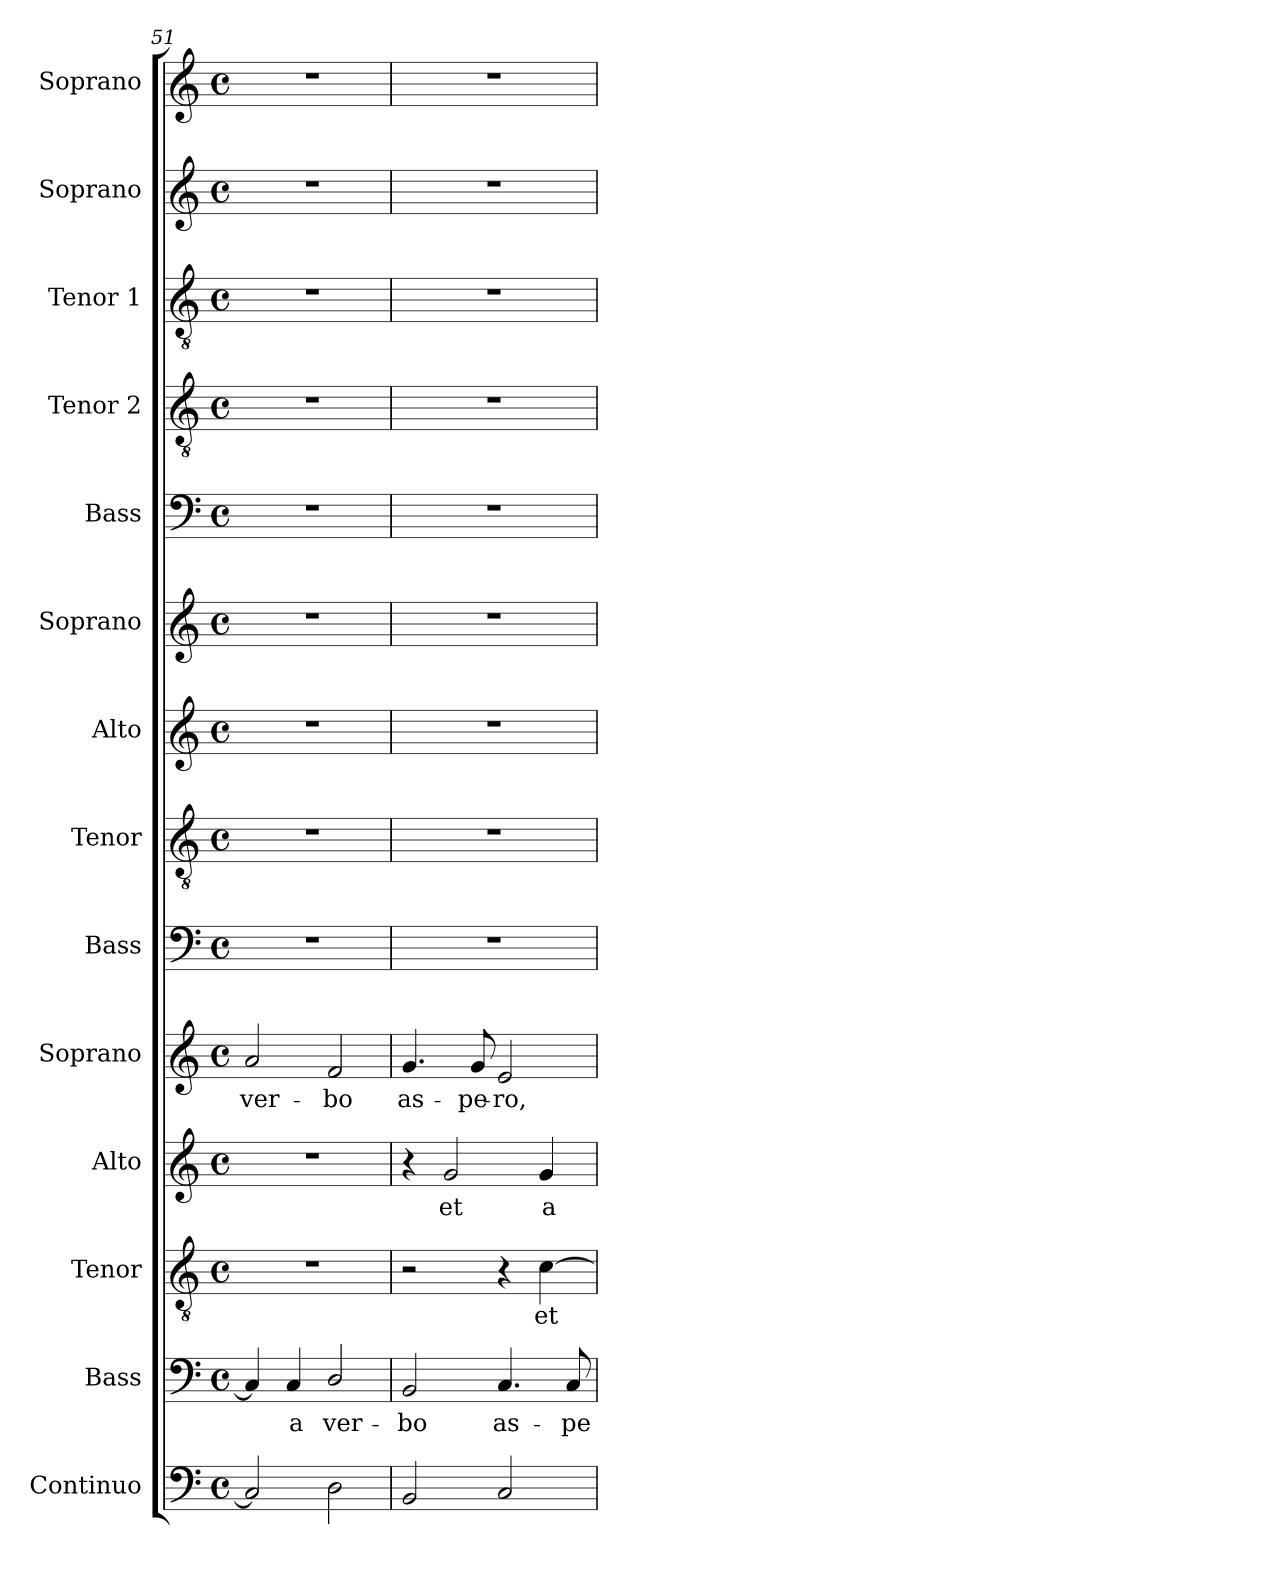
**kern	**kern	**text	**kern	**text	**kern	**text	**kern	**text	**kern	**kern	**kern	**kern	**kern	**kern	**kern	**kern	**kern
*part14	*part13	*part13	*part12	*part12	*part11	*part11	*part10	*part10	*part9	*part8	*part7	*part6	*part5	*part4	*part3	*part2	*part1
*staff14	*staff13	*staff13	*staff12	*staff12	*staff11	*staff11	*staff10	*staff10	*staff9	*staff8	*staff7	*staff6	*staff5	*staff4	*staff3	*staff2	*staff1
*I"Continuo	*I"Bass	*	*I"Tenor	*	*I"Alto	*	*I"Soprano	*	*I"Bass	*I"Tenor	*I"Alto	*I"Soprano	*I"Bass	*I"Tenor 2	*I"Tenor 1	*I"Soprano	*I"Soprano
*I'Cont.	*I'B.	*	*I'T.	*	*I'A.	*	*I'S.	*	*I'B.	*I'T.	*I'A.	*I'S.	*I'B.	*I'T2.	*I'T1.	*I'S.	*I'S.
*clefF4	*clefF4	*	*clefGv2	*	*clefG2	*	*clefG2	*	*clefF4	*clefGv2	*clefG2	*clefG2	*clefF4	*clefGv2	*clefGv2	*clefG2	*clefG2
*	*	*	*ITrd7c12	*	*	*	*	*	*	*ITrd7c12	*	*	*	*ITrd7c12	*ITrd7c12	*	*
*k[]	*k[]	*	*k[]	*	*k[]	*	*k[]	*	*k[]	*k[]	*k[]	*k[]	*k[]	*k[]	*k[]	*k[]	*k[]
*C:	*C:	*	*C:	*	*C:	*	*C:	*	*C:	*C:	*C:	*C:	*C:	*C:	*C:	*C:	*C:
*M4/4	*M4/4	*	*M4/4	*	*M4/4	*	*M4/4	*	*M4/4	*M4/4	*M4/4	*M4/4	*M4/4	*M4/4	*M4/4	*M4/4	*M4/4
*met(c)	*met(c)	*	*met(c)	*	*met(c)	*	*met(c)	*	*met(c)	*met(c)	*met(c)	*met(c)	*met(c)	*met(c)	*met(c)	*met(c)	*met(c)
=51	=51	=51	=51	=51	=51	=51	=51	=51	=51	=51	=51	=51	=51	=51	=51	=51	=51
!	!	!	!	!	!	!	!	!LO:LY:b:color=#000000	!	!	!	!	!	!	!	!	!
2Ci/]	4Ci/]	.	1r	.	1r	.	2ai/	ver-	1r	1r	1r	1r	1r	1r	1r	1r	1r
!	!	!LO:LY:b:color=#000000	!	!	!	!	!	!	!	!	!	!	!	!	!	!	!
.	4Ci/	a	.	.	.	.	.	.	.	.	.	.	.	.	.	.	.
!	!	!LO:LY:b:color=#000000	!	!	!	!	!	!	!	!	!	!	!	!	!	!	!
!	!	!	!	!	!	!	!	!LO:LY:b:color=#000000	!	!	!	!	!	!	!	!	!
2Di\	2Di/	ver-	.	.	.	.	2fi/	-bo	.	.	.	.	.	.	.	.	.
=52	=52	=52	=52	=52	=52	=52	=52	=52	=52	=52	=52	=52	=52	=52	=52	=52	=52
!	!	!LO:LY:b:color=#000000	!	!	!	!	!	!	!	!	!	!	!	!	!	!	!
!	!	!	!	!	!	!	!	!LO:LY:b:color=#000000	!	!	!	!	!	!	!	!	!
2BBi/	2BBi/	-bo	2r	.	4r	.	4.gi/	as-	1r	1r	1r	1r	1r	1r	1r	1r	1r
!	!	!	!	!	!	!LO:LY:b:color=#000000	!	!	!	!	!	!	!	!	!	!	!
.	.	.	.	.	2gi/	et	.	.	.	.	.	.	.	.	.	.	.
!	!	!	!	!	!	!	!	!LO:LY:b:color=#000000	!	!	!	!	!	!	!	!	!
.	.	.	.	.	.	.	8gi/	-pe-	.	.	.	.	.	.	.	.	.
!	!	!LO:LY:b:color=#000000	!	!	!	!	!	!	!	!	!	!	!	!	!	!	!
!	!	!	!	!	!	!	!	!LO:LY:b:color=#000000	!	!	!	!	!	!	!	!	!
2Ci/	4.Ci/	as-	4r	.	.	.	2ei/	-ro,	.	.	.	.	.	.	.	.	.
!	!	!	!	!LO:LY:b:color=#000000	!	!	!	!	!	!	!	!	!	!	!	!	!
!	!	!	!	!	!	!LO:LY:b:color=#000000	!	!	!	!	!	!	!	!	!	!	!
.	.	.	[4Ci\	et	4gi/	a	.	.	.	.	.	.	.	.	.	.	.
!	!	!LO:LY:b:color=#000000	!	!	!	!	!	!	!	!	!	!	!	!	!	!	!
.	8Ci/	-pe-	.	.	.	.	.	.	.	.	.	.	.	.	.	.	.
=	=	=	=	=	=	=	=	=	=	=	=	=	=	=	=	=	=
*-	*-	*-	*-	*-	*-	*-	*-	*-	*-	*-	*-	*-	*-	*-	*-	*-	*-
